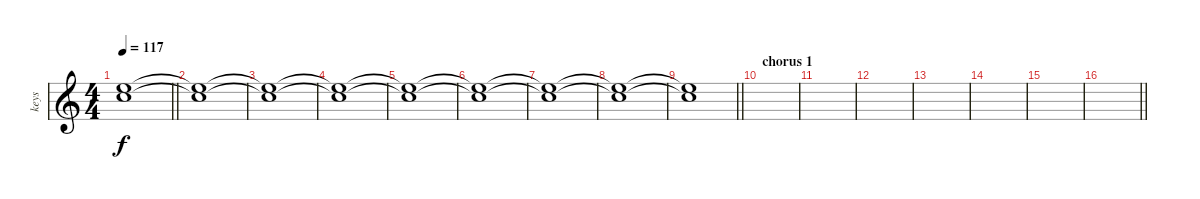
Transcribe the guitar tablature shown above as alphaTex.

\track ("keys" "keys") {instrument pad2warm}
\staff {score}
\tuning (E4 B3 G3 D3 A2 E2) {hide}
\ts (4 4)
\tempo 117
\clef g2
\barLineRight lightlight
\ks c
(12.1{t} 13.2{t}).1{dy f} |
(12.1{t} 13.2{t}).1 |
(12.1{t} 13.2{t}).1 |
(12.1{t} 13.2{t}).1 |
(12.1{t} 13.2{t}).1 |
(12.1{t} 13.2{t}).1 |
(12.1{t} 13.2{t}).1 |
(12.1{t} 13.2{t}).1 |
\barLineRight lightlight
(12.1{t} 13.2{t}).1 |
\section ("" "chorus 1")
|
|
|
|
|
|
\barLineRight lightlight
